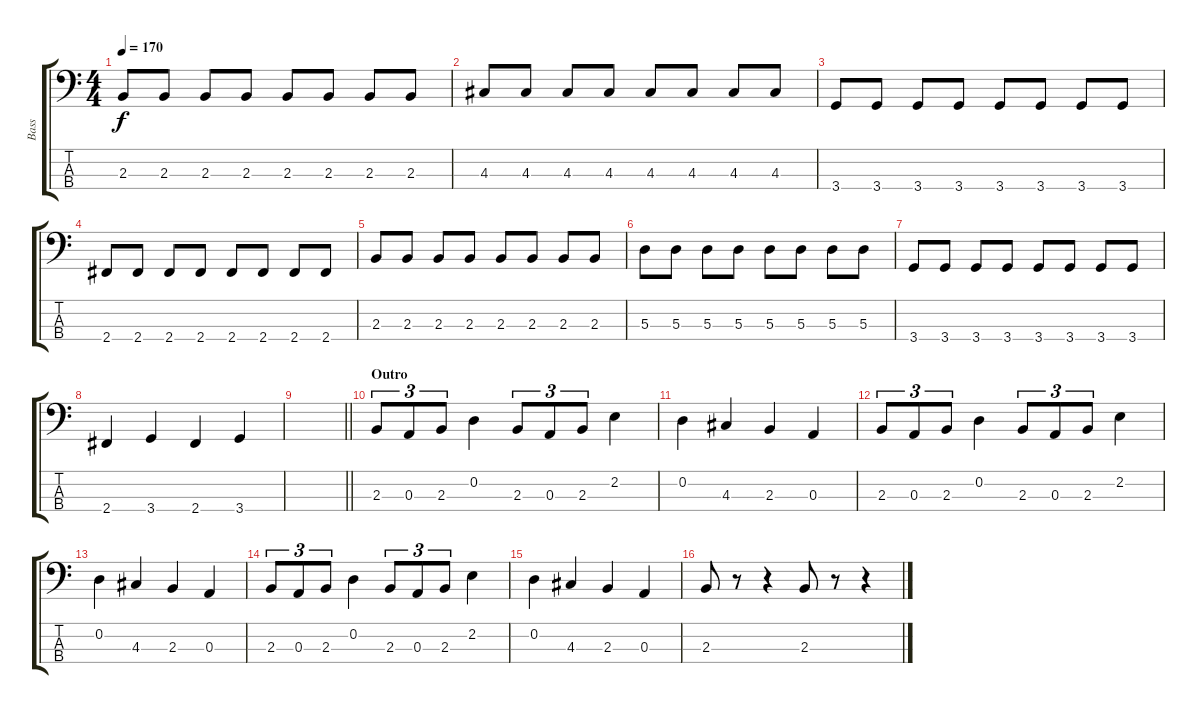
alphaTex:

\track ("Bass" "Bass") {instrument electricbassfinger}
\staff {score tabs}
\tuning (G2 D2 A1 E1) {hide}
\ts (4 4)
\tempo 170
\clef f4
\ks c
2.3.8{dy f} 2.3.8 2.3.8 2.3.8 2.3.8 2.3.8 2.3.8 2.3.8 |
4.3.8 4.3.8 4.3.8 4.3.8 4.3.8 4.3.8 4.3.8 4.3.8 |
3.4.8 3.4.8 3.4.8 3.4.8 3.4.8 3.4.8 3.4.8 3.4.8 |
2.4.8 2.4.8 2.4.8 2.4.8 2.4.8 2.4.8 2.4.8 2.4.8 |
2.3.8 2.3.8 2.3.8 2.3.8 2.3.8 2.3.8 2.3.8 2.3.8 |
5.3.8 5.3.8 5.3.8 5.3.8 5.3.8 5.3.8 5.3.8 5.3.8 |
3.4.8 3.4.8 3.4.8 3.4.8 3.4.8 3.4.8 3.4.8 3.4.8 |
2.4.4 3.4.4 2.4.4 3.4.4 |
\barLineRight lightlight
|
\section ("" "Outro")
2.3.8{tu (3 2)} 0.3.8{tu (3 2)} 2.3.8{tu (3 2)} 0.2.4 2.3.8{tu (3 2)} 0.3.8{tu (3 2)} 2.3.8{tu (3 2)} 2.2.4 |
0.2.4 4.3.4 2.3.4 0.3.4 |
2.3.8{tu (3 2)} 0.3.8{tu (3 2)} 2.3.8{tu (3 2)} 0.2.4 2.3.8{tu (3 2)} 0.3.8{tu (3 2)} 2.3.8{tu (3 2)} 2.2.4 |
0.2.4 4.3.4 2.3.4 0.3.4 |
2.3.8{tu (3 2)} 0.3.8{tu (3 2)} 2.3.8{tu (3 2)} 0.2.4 2.3.8{tu (3 2)} 0.3.8{tu (3 2)} 2.3.8{tu (3 2)} 2.2.4 |
0.2.4 4.3.4 2.3.4 0.3.4 |
2.3.8 r.8 r.4 2.3.8 r.8 r.4
